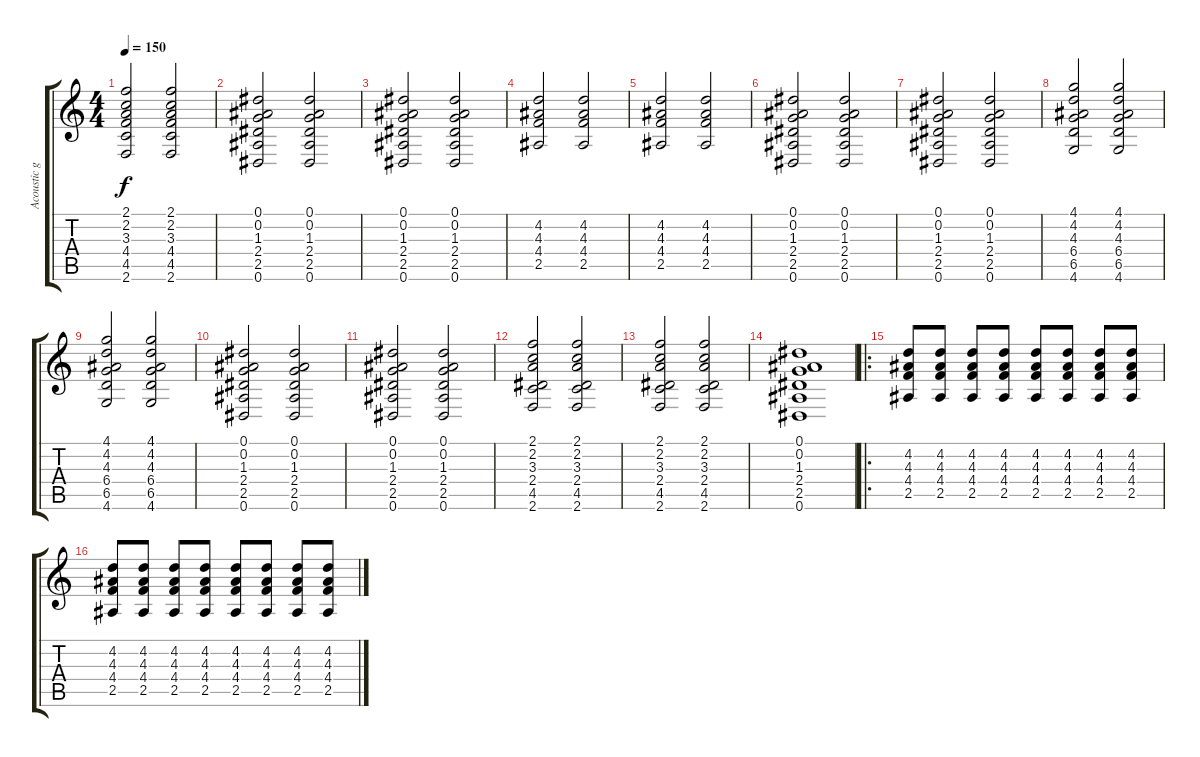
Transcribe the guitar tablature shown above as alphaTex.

\track ("Acoustic guitar" "Acoustic g") {instrument acousticguitarsteel}
\staff {score tabs}
\tuning (Eb4 Bb3 Gb3 Db3 Ab2 Eb2) {hide}
\ts (4 4)
\tempo 150
\clef g2
\ks c
(2.1 2.2 3.3 4.4 4.5 2.6).2{dy f} (2.1 2.2 3.3 4.4 4.5 2.6).2 |
(0.1 0.2 1.3 2.4 2.5 0.6).2 (0.1 0.2 1.3 2.4 2.5 0.6).2 |
(0.1 0.2 1.3 2.4 2.5 0.6).2 (0.1 0.2 1.3 2.4 2.5 0.6).2 |
(4.2 4.3 4.4 2.5).2 (4.2 4.3 4.4 2.5).2 |
(4.2 4.3 4.4 2.5).2 (4.2 4.3 4.4 2.5).2 |
(0.1 0.2 1.3 2.4 2.5 0.6).2 (0.1 0.2 1.3 2.4 2.5 0.6).2 |
(0.1 0.2 1.3 2.4 2.5 0.6).2 (0.1 0.2 1.3 2.4 2.5 0.6).2 |
(4.1 4.2 4.3 6.4 6.5 4.6).2 (4.1 4.2 4.3 6.4 6.5 4.6).2 |
(4.1 4.2 4.3 6.4 6.5 4.6).2 (4.1 4.2 4.3 6.4 6.5 4.6).2 |
(0.1 0.2 1.3 2.4 2.5 0.6).2 (0.1 0.2 1.3 2.4 2.5 0.6).2 |
(0.1 0.2 1.3 2.4 2.5 0.6).2 (0.1 0.2 1.3 2.4 2.5 0.6).2 |
(2.1 2.2 3.3 2.4 4.5 2.6).2 (2.1 2.2 3.3 2.4 4.5 2.6).2 |
(2.1 2.2 3.3 2.4 4.5 2.6).2 (2.1 2.2 3.3 2.4 4.5 2.6).2 |
(0.1 0.2 1.3 2.4 2.5 0.6).1 |
\ro
(4.2 4.3 4.4 2.5).8 (4.2 4.3 4.4 2.5).8 (4.2 4.3 4.4 2.5).8 (4.2 4.3 4.4 2.5).8 (4.2 4.3 4.4 2.5).8 (4.2 4.3 4.4 2.5).8 (4.2 4.3 4.4 2.5).8 (4.2 4.3 4.4 2.5).8 |
(4.2 4.3 4.4 2.5).8 (4.2 4.3 4.4 2.5).8 (4.2 4.3 4.4 2.5).8 (4.2 4.3 4.4 2.5).8 (4.2 4.3 4.4 2.5).8 (4.2 4.3 4.4 2.5).8 (4.2 4.3 4.4 2.5).8 (4.2 4.3 4.4 2.5).8
